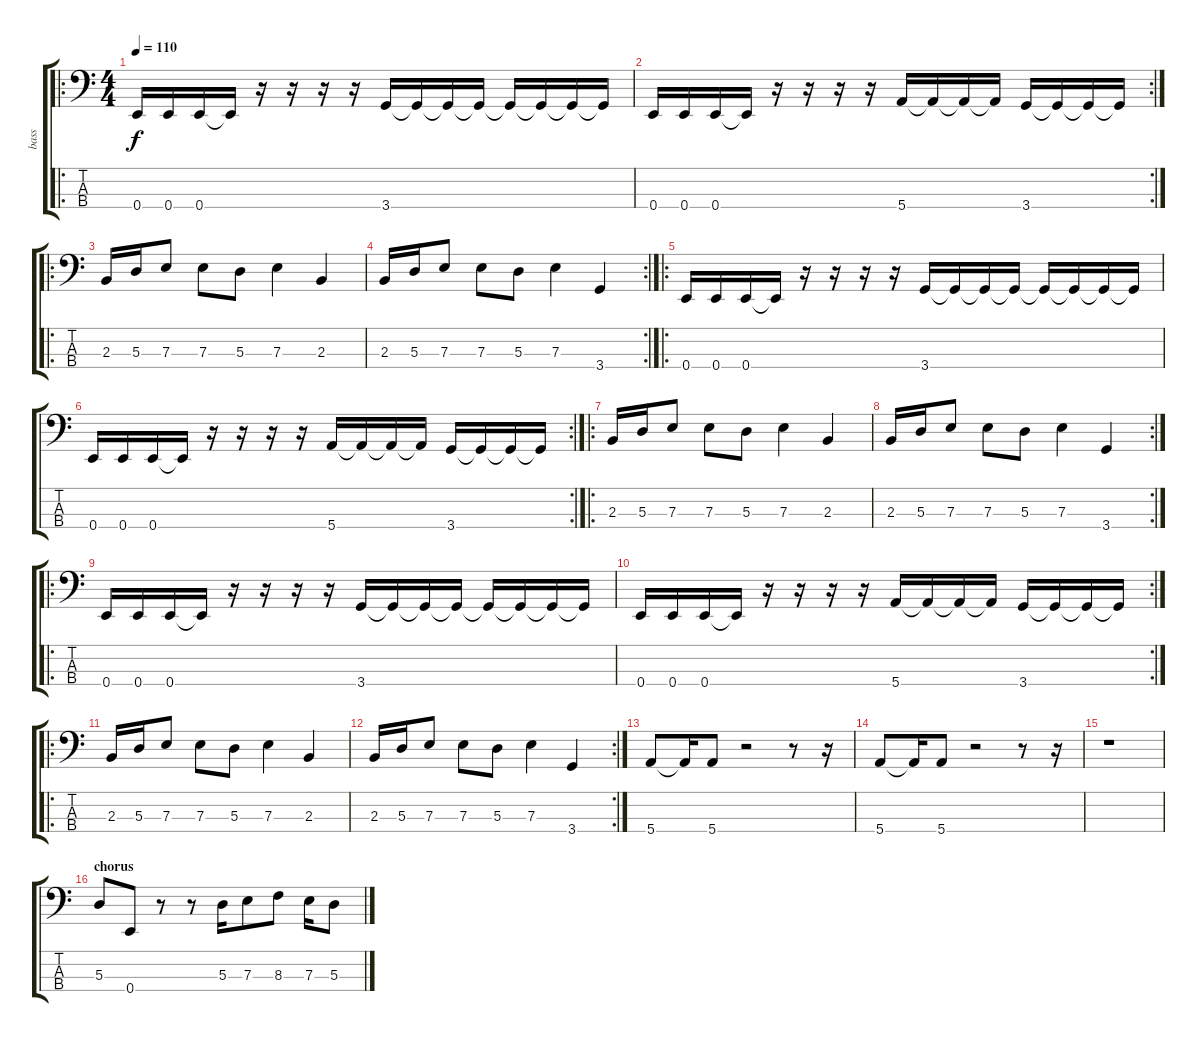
\track ("bass" "bass") {instrument electricbasspick}
\staff {score tabs}
\tuning (G2 D2 A1 E1) {hide}
\ro
\ts (4 4)
\tempo 110
\clef f4
\ks c
0.4.16{dy f instrument electricbasspick} 0.4.16 0.4.16 0.4{t}.16 r.16 r.16 r.16 r.16 3.4.16 3.4{t}.16 3.4{t}.16 3.4{t}.16 3.4{t}.16 3.4{t}.16 3.4{t}.16 3.4{t}.16 |
\rc 2
0.4.16 0.4.16 0.4.16 0.4{t}.16 r.16 r.16 r.16 r.16 5.4.16 5.4{t}.16 5.4{t}.16 5.4{t}.16 3.4.16 3.4{t}.16 3.4{t}.16 3.4{t}.16 |
\ro
2.3.16 5.3.16 7.3.8 7.3.8 5.3.8 7.3.4 2.3.4 |
\rc 2
2.3.16 5.3.16 7.3.8 7.3.8 5.3.8 7.3.4 3.4.4 |
\ro
0.4.16 0.4.16 0.4.16 0.4{t}.16 r.16 r.16 r.16 r.16 3.4.16 3.4{t}.16 3.4{t}.16 3.4{t}.16 3.4{t}.16 3.4{t}.16 3.4{t}.16 3.4{t}.16 |
\rc 2
0.4.16 0.4.16 0.4.16 0.4{t}.16 r.16 r.16 r.16 r.16 5.4.16 5.4{t}.16 5.4{t}.16 5.4{t}.16 3.4.16 3.4{t}.16 3.4{t}.16 3.4{t}.16 |
\ro
2.3.16 5.3.16 7.3.8 7.3.8 5.3.8 7.3.4 2.3.4 |
\rc 2
2.3.16 5.3.16 7.3.8 7.3.8 5.3.8 7.3.4 3.4.4 |
\ro
0.4.16 0.4.16 0.4.16 0.4{t}.16 r.16 r.16 r.16 r.16 3.4.16 3.4{t}.16 3.4{t}.16 3.4{t}.16 3.4{t}.16 3.4{t}.16 3.4{t}.16 3.4{t}.16 |
\rc 2
0.4.16 0.4.16 0.4.16 0.4{t}.16 r.16 r.16 r.16 r.16 5.4.16 5.4{t}.16 5.4{t}.16 5.4{t}.16 3.4.16 3.4{t}.16 3.4{t}.16 3.4{t}.16 |
\ro
2.3.16 5.3.16 7.3.8 7.3.8 5.3.8 7.3.4 2.3.4 |
\rc 2
2.3.16 5.3.16 7.3.8 7.3.8 5.3.8 7.3.4 3.4.4 |
5.4.8 5.4{t}.16 5.4.8 r.2 r.8 r.16 |
5.4.8 5.4{t}.16 5.4.8 r.2 r.8 r.16 |
r.1 |
\section ("" "chorus")
5.3.8 0.4.8 r.8 r.8 5.3.16 7.3.8 8.3.8 7.3.16 5.3.8
